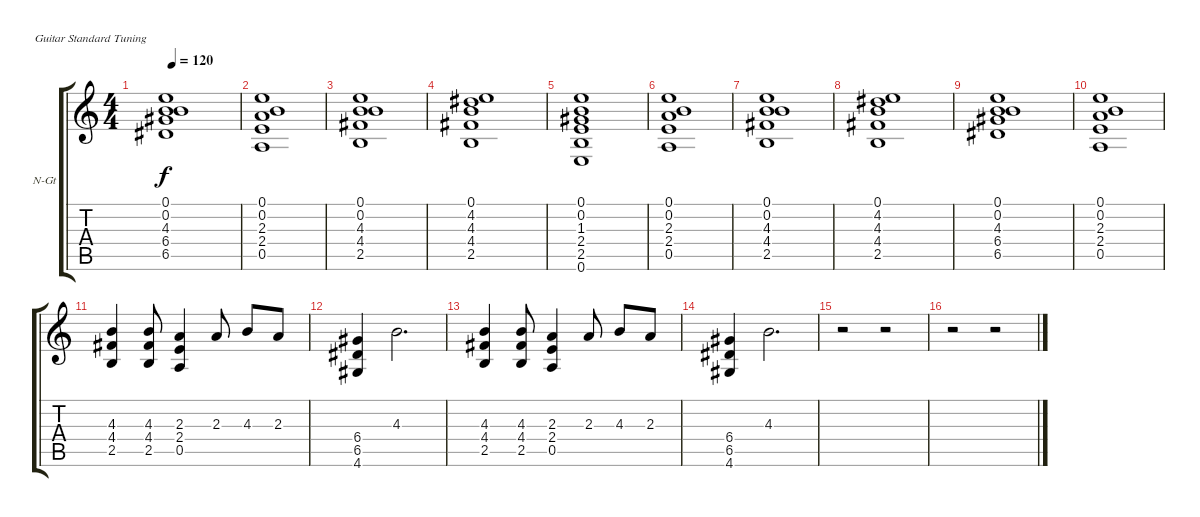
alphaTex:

\bracketExtendMode groupsimilarinstruments
\firstSystemTrackNameOrientation horizontal
\otherSystemsTrackNameOrientation horizontal
\track ("Guitarra2" "N-Gt") {instrument acousticguitarnylon}
\staff {score tabs}
\tuning (E4 B3 G3 D3 A2 E2)
\ts (4 4)
\tempo 120
\clef g2
\ks c
(0.1 0.2 4.3 6.4 6.5).1{dy f} |
(0.1 0.2 2.3 2.4 0.5).1 |
(0.1 0.2 4.3 4.4 2.5).1 |
(0.1 4.2 4.3 4.4 2.5).1 |
(0.1 0.2 1.3 2.4 2.5 0.6).1 |
(0.1 0.2 2.3 2.4 0.5).1 |
(0.1 0.2 4.3 4.4 2.5).1 |
(0.1 4.2 4.3 4.4 2.5).1 |
(0.1 0.2 4.3 6.4 6.5).1 |
(0.1 0.2 2.3 2.4 0.5).1 |
(4.3 4.4 2.5).4 (4.3 4.4 2.5).8 (2.3 2.4 0.5).4 2.3.8 4.3.8 2.3.8 |
(6.4 6.5 4.6).4 4.3.2{d} |
(4.3 4.4 2.5).4 (4.3 4.4 2.5).8 (2.3 2.4 0.5).4 2.3.8 4.3.8 2.3.8 |
(6.4 6.5 4.6).4 4.3.2{d} |
r.2 r.2 |
r.2 r.2
